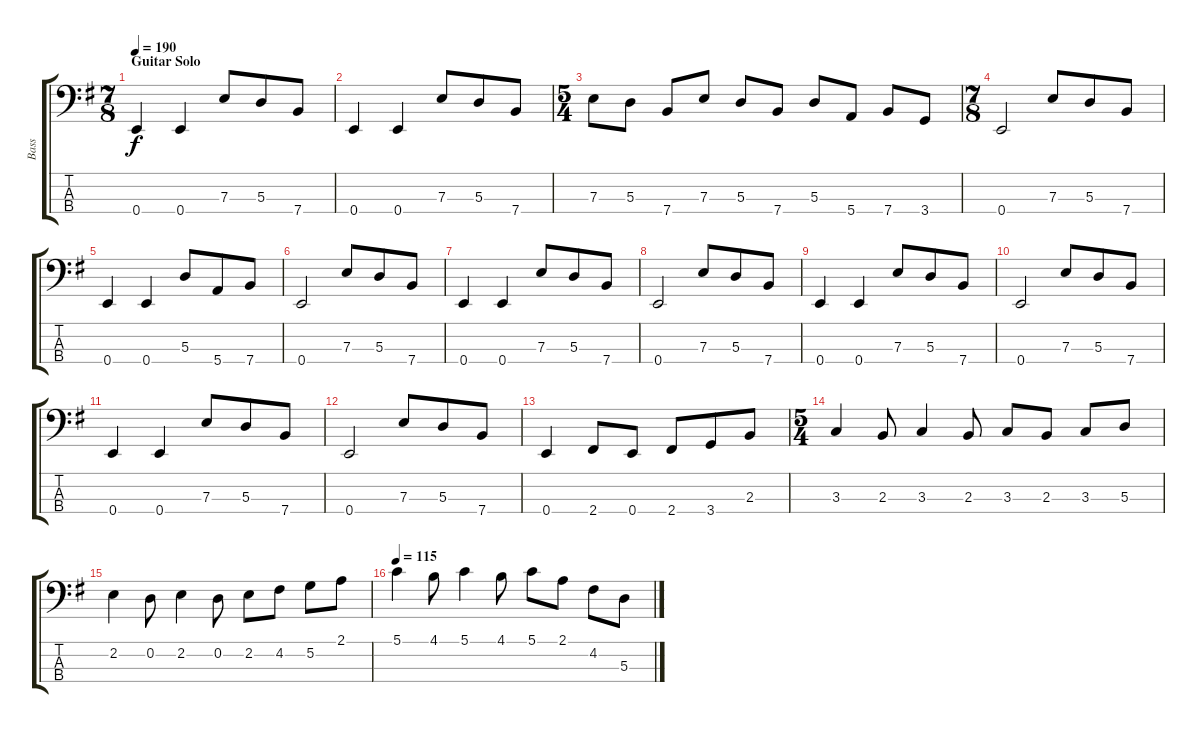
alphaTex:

\track ("Bass" "Bass") {instrument electricbassfinger}
\staff {score tabs}
\tuning (G2 D2 A1 E1) {hide}
\ts (7 8)
\section ("" "Guitar Solo")
\tempo 190
\clef f4
\ks eminor
0.4.4{dy f} 0.4.4 7.3.8 5.3.8 7.4.8 |
0.4.4 0.4.4 7.3.8 5.3.8 7.4.8 |
\ts (5 4)
7.3.8 5.3.8 7.4.8 7.3.8 5.3.8 7.4.8 5.3.8 5.4.8 7.4.8 3.4.8 |
\ts (7 8)
0.4.2 7.3.8 5.3.8 7.4.8 |
0.4.4 0.4.4 5.3.8 5.4.8 7.4.8 |
0.4.2 7.3.8 5.3.8 7.4.8 |
0.4.4 0.4.4 7.3.8 5.3.8 7.4.8 |
0.4.2 7.3.8 5.3.8 7.4.8 |
0.4.4 0.4.4 7.3.8 5.3.8 7.4.8 |
0.4.2 7.3.8 5.3.8 7.4.8 |
0.4.4 0.4.4 7.3.8 5.3.8 7.4.8 |
0.4.2 7.3.8 5.3.8 7.4.8 |
0.4.4 2.4.8 0.4.8 2.4.8 3.4.8 2.3.8 |
\ts (5 4)
3.3.4 2.3.8 3.3.4 2.3.8 3.3.8 2.3.8 3.3.8 5.3.8 |
2.2.4 0.2.8 2.2.4 0.2.8 2.2.8 4.2.8 5.2.8 2.1.8 |
\tempo 115
5.1.4 4.1.8 5.1.4 4.1.8 5.1.8 2.1.8 4.2.8 5.3.8
